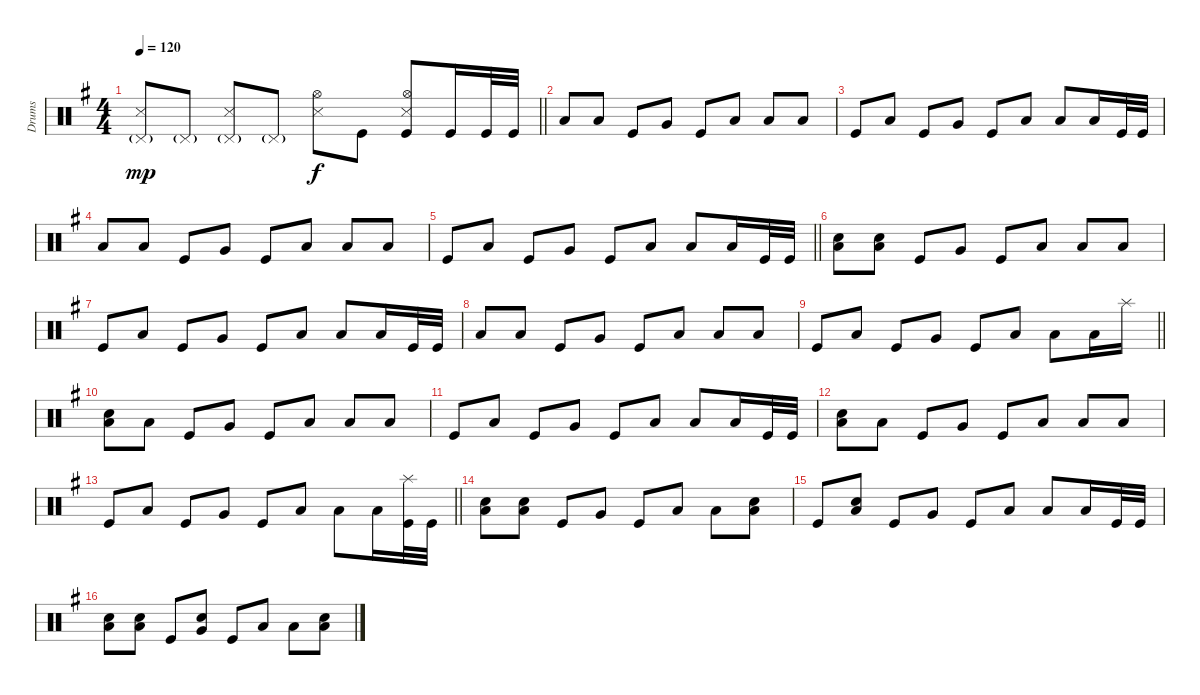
\track ("Drums" "Drums") {instrument percussion}
\staff
\articulation defaults
\ts (4 4)
\tempo 120
\clef neutral
\barLineRight lightlight
\ks eminor
("Pedal Hi-Hat (hit)"{g} "Snare (side stick) 3").8{dy mp} "Pedal Hi-Hat (hit)"{g}.8 ("Pedal Hi-Hat (hit)"{g} "Snare (side stick) 3").8 "Pedal Hi-Hat (hit)"{g}.8 ("Hi-Hat (open)" "Snare (side stick) 3").8{dy f} "Kick (hit)".8 ("Hi-Hat (open)" "Snare (side stick) 3" "Kick (hit)").8 "Kick (hit)".16 "Kick (hit)".32 "Kick (hit)".32 |
\section ("" "")
"Low Tom (hit)".8 "Low Tom (hit)".8 "Kick (hit)".8 "Very Low Tom (hit)".8 "Kick (hit)".8 "Low Floor Tom (hit)".8 "Low Floor Tom (hit)".8 "Low Floor Tom (hit)".8 |
"Kick (hit)".8 "Low Tom (hit)".8 "Kick (hit)".8 "Very Low Tom (hit)".8 "Kick (hit)".8 "Low Floor Tom (hit)".8 "Low Floor Tom (hit)".8 "Low Floor Tom (hit)".16 "Kick (hit)".32 "Kick (hit)".32 |
"Low Tom (hit)".8 "Low Tom (hit)".8 "Kick (hit)".8 "Very Low Tom (hit)".8 "Kick (hit)".8 "Low Floor Tom (hit)".8 "Low Floor Tom (hit)".8 "Low Floor Tom (hit)".8 |
\barLineRight lightlight "Kick (hit)".8 "Low Tom (hit)".8 "Kick (hit)".8 "Very Low Tom (hit)".8 "Kick (hit)".8 "Low Floor Tom (hit)".8 "Low Floor Tom (hit)".8 "Low Floor Tom (hit)".16 "Kick (hit)".32 "Kick (hit)".32
|
("Low Tom (hit)" "Electric Snare (hit)").8 ("Low Tom (hit)" "Electric Snare (hit)").8 "Kick (hit)".8 "Very Low Tom (hit)".8 "Kick (hit)".8 "Low Floor Tom (hit)".8 "Low Floor Tom (hit)".8 "Low Floor Tom (hit)".8 |
"Kick (hit)".8 "Low Tom (hit)".8 "Kick (hit)".8 "Very Low Tom (hit)".8 "Kick (hit)".8 "Low Floor Tom (hit)".8 "Low Floor Tom (hit)".8 "Low Floor Tom (hit)".16 "Kick (hit)".32 "Kick (hit)".32 |
"Low Tom (hit)".8 "Low Tom (hit)".8 "Kick (hit)".8 "Very Low Tom (hit)".8 "Kick (hit)".8 "Low Floor Tom (hit)".8 "Low Floor Tom (hit)".8 "Low Floor Tom (hit)".8 |
\barLineRight lightlight "Kick (hit)".8 "Low Tom (hit)".8 "Kick (hit)".8 "Very Low Tom (hit)".8 "Kick (hit)".8 "Low Floor Tom (hit)".8 "Low Floor Tom (hit)".8 "Low Floor Tom (hit)".16 "Splash (hit)".16
|
("Low Tom (hit)" "Electric Snare (hit)").8 "Low Tom (hit)".8 "Kick (hit)".8 "Very Low Tom (hit)".8 "Kick (hit)".8 "Low Floor Tom (hit)".8 "Low Floor Tom (hit)".8 "Low Floor Tom (hit)".8 |
"Kick (hit)".8 "Low Tom (hit)".8 "Kick (hit)".8 "Very Low Tom (hit)".8 "Kick (hit)".8 "Low Floor Tom (hit)".8 "Low Floor Tom (hit)".8 "Low Floor Tom (hit)".16 "Kick (hit)".32 "Kick (hit)".32 |
("Low Tom (hit)" "Electric Snare (hit)").8 "Low Tom (hit)".8 "Kick (hit)".8 "Very Low Tom (hit)".8 "Kick (hit)".8 "Low Floor Tom (hit)".8 "Low Floor Tom (hit)".8 "Low Floor Tom (hit)".8 |
\barLineRight lightlight "Kick (hit)".8 "Low Tom (hit)".8 "Kick (hit)".8 "Very Low Tom (hit)".8 "Kick (hit)".8 "Low Floor Tom (hit)".8 "Low Floor Tom (hit)".8 "Low Floor Tom (hit)".16
("Splash (hit)" "Kick (hit)").32 "Kick (hit)".32 |
("Low Tom (hit)" "Electric Snare (hit)").8 ("Low Tom (hit)" "Electric Snare (hit)").8 "Kick (hit)".8 "Very Low Tom (hit)".8 "Kick (hit)".8 "Low Floor Tom (hit)".8 "Low Floor Tom (hit)".8 ("Electric Snare (hit)" "Low Floor Tom (hit)").8 |
"Kick (hit)".8 ("Low Tom (hit)" "Electric Snare (hit)").8 "Kick (hit)".8 "Very Low Tom (hit)".8 "Kick (hit)".8 "Low Floor Tom (hit)".8 "Low Floor Tom (hit)".8 "Low Floor Tom (hit)".16 "Kick (hit)".32 "Kick (hit)".32 |
("Low Tom (hit)" "Electric Snare (hit)").8 ("Low Tom (hit)" "Electric Snare (hit)").8 "Kick (hit)".8 ("Very Low Tom (hit)" "Electric Snare (hit)").8 "Kick (hit)".8 "Low Floor Tom (hit)".8 "Low Floor Tom (hit)".8 ("Electric Snare (hit)" "Low Floor Tom (hit)").8
